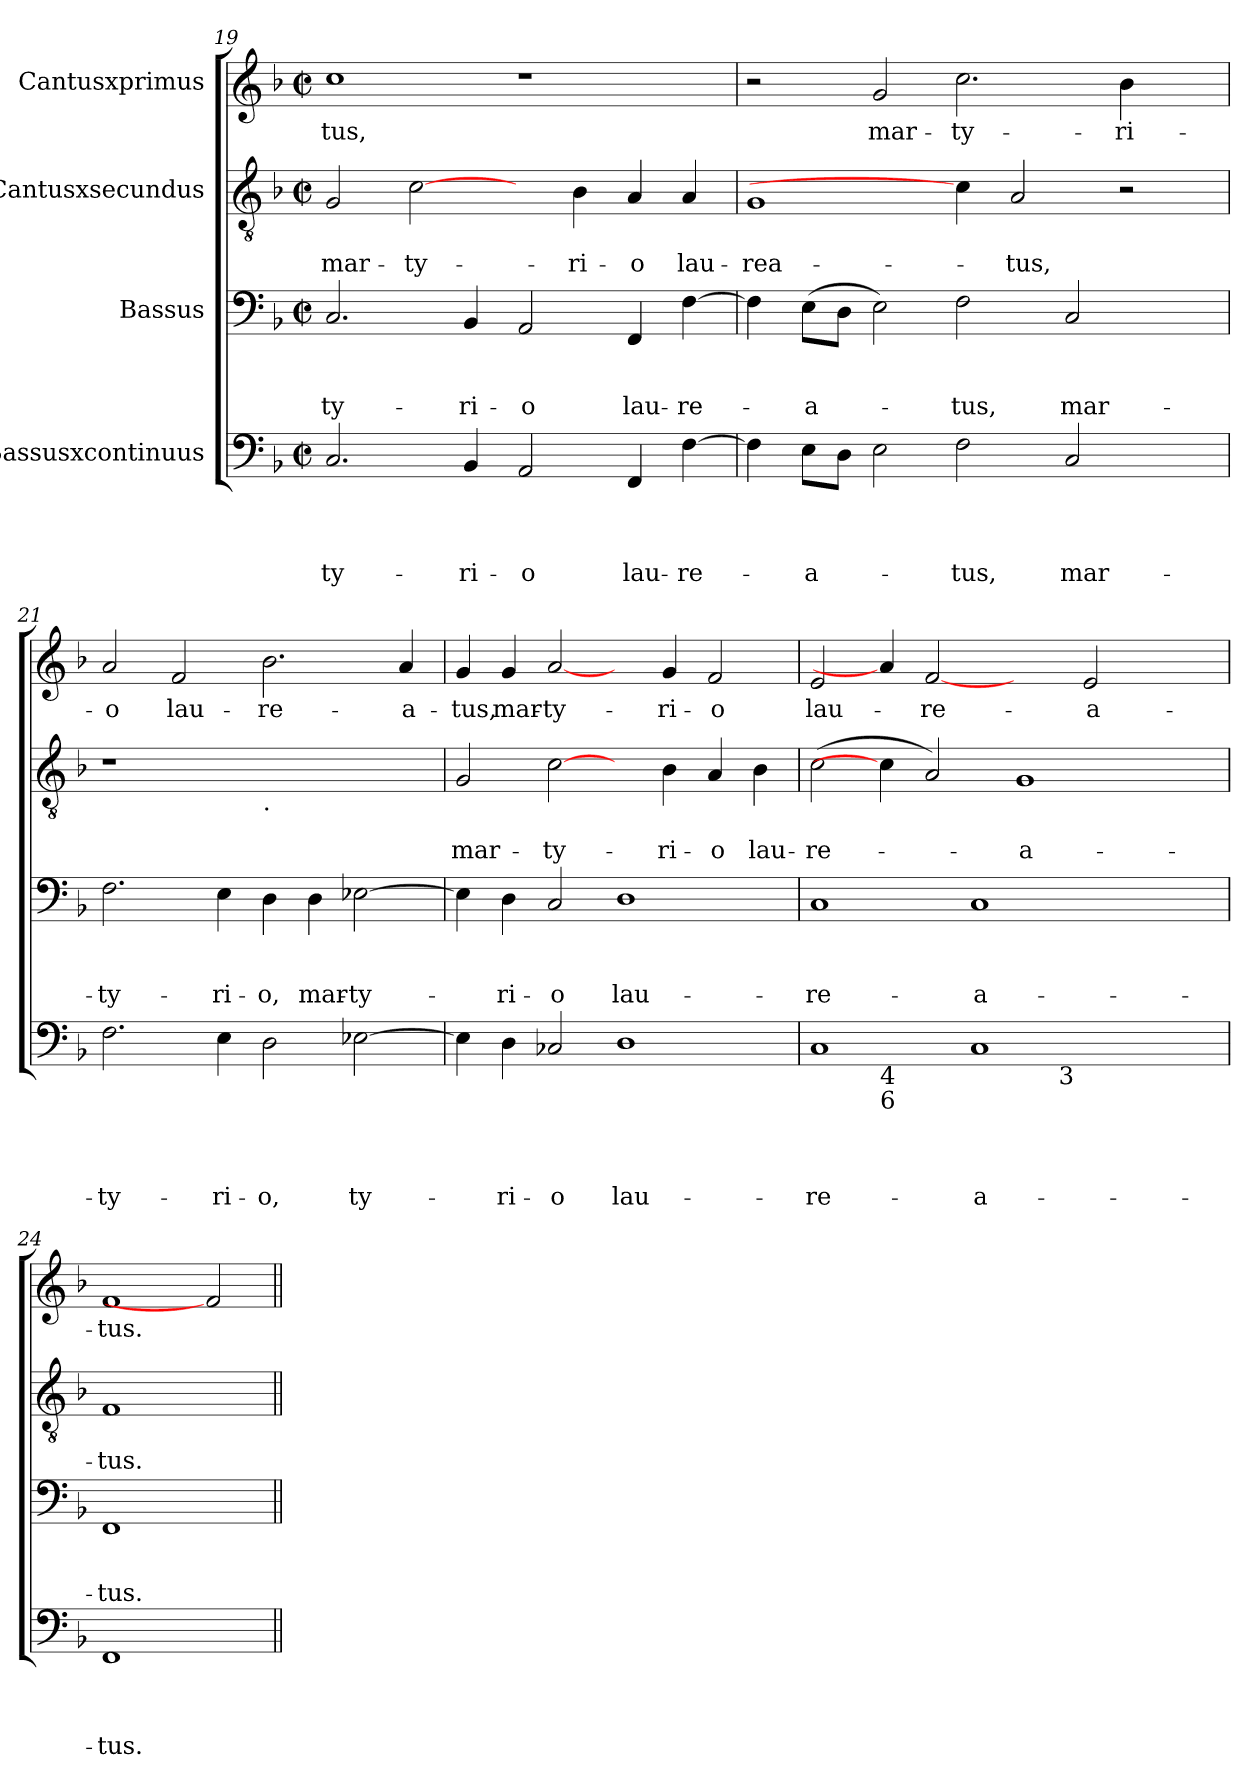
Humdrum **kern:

**kern	**text	**text	**text	**text	**kern	**text	**text	**text	**kern	**text	**text	**kern	**text
*part4	*part4	*part4	*part4	*part4	*part3	*part3	*part3	*part3	*part2	*part2	*part2	*part1	*part1
*staff4	*staff4	*staff4	*staff4	*staff4	*staff3	*staff3	*staff3	*staff3	*staff2	*staff2	*staff2	*staff1	*staff1
*I"Bassusxcontinuus	*	*	*	*	*I"Bassus	*	*	*	*I"Cantusxsecundus	*	*	*I"Cantusxprimus	*
*clefF4	*	*	*	*	*clefF4	*	*	*	*clefGv2	*	*	*clefG2	*
*k[b-]	*	*	*	*	*k[b-]	*	*	*	*k[b-]	*	*	*k[b-]	*
*F:	*	*	*	*	*F:	*	*	*	*F:	*	*	*F:	*
*M2/2	*	*	*	*	*M2/2	*	*	*	*M2/2	*	*	*M2/2	*
*met(c|)	*	*	*	*	*met(c|)	*	*	*	*met(c|)	*	*	*met(c|)	*
=19	=19	=19	=19	=19	=19	=19	=19	=19	=19	=19	=19	=19	=19
!	!	!	!	!LO:LY:a	!	!	!	!LO:LY:b	!	!	!LO:LY:b	!	!LO:LY:b
2.C/	.	.	.	-ty-	2.C/	.	.	-ty-	2G/	.	mar-	1cc	-tus,
!	!	!	!	!	!	!	!	!	!	!	!LO:LY:b	!	!
.	.	.	.	.	.	.	.	.	[2c\	.	-ty-	.	.
!	!	!	!	!LO:LY:a	!	!	!	!LO:LY:b	!	!	!	!	!
4BB-/	.	.	.	-ri-	4BB-/	.	.	-ri-	.	.	.	.	.
!	!	!	!	!LO:LY:a	!	!	!	!LO:LY:b	!	!	!	!	!
2AA</	.	.	.	-o	2AA/	.	.	-o	4ryy	.	.	1r	.
!	!	!	!	!	!	!	!	!	!	!	!LO:LY:b	!	!
.	.	.	.	.	.	.	.	.	4B-\	.	-ri-	.	.
!	!	!	!	!LO:LY:a	!	!	!	!LO:LY:b	!	!	!LO:LY:b	!	!
4FF/	.	.	.	lau-	4FF/	.	.	lau-	4A/	.	-o	.	.
!	!	!	!	!LO:LY:a:rj	!	!	!	!LO:LY:b:rj	!	!	!LO:LY:b	!	!
[>4F\	.	.	.	-re-	[>4F\	.	.	-re-	4A/	.	lau-	.	.
=20	=20	=20	=20	=20	=20	=20	=20	=20	=20	=20	=20	=20	=20
!	!	!	!	!	!	!	!	!	!	!	!LO:LY:b	!	!
4F>\]	.	.	.	.	4F\]	.	.	.	1G	.	-rea-	2r	.
!	!	!	!	!LO:LY:a	!	!	!	!LO:LY:b	!	!	!	!	!
8E\L	.	.	.	-a-	(>8E\L	.	.	-a-	.	.	.	.	.
8D\J	.	.	.	.	8D\J	.	.	.	.	.	.	.	.
!	!	!	!	!	!	!	!	!	!	!	!	!	!LO:LY:b
2E>\	.	.	.	.	2E\)	.	.	.	.	.	.	2g/	mar-
!	!	!	!	!LO:LY:a	!	!	!	!LO:LY:b	!	!	!	!	!LO:LY:b
2F\	.	.	.	-tus,	2F\	.	.	-tus,	4c\]	.	.	2.cc\	-ty-
!	!	!	!	!	!	!	!	!	!	!	!LO:LY:b	!	!
.	.	.	.	.	.	.	.	.	2A/	.	-tus,	.	.
!	!	!	!	!LO:LY:a	!	!	!	!LO:LY:b	!	!	!	!	!
2C/	.	.	.	mar-	2C/	.	.	mar-	.	.	.	.	.
!	!	!	!	!	!	!	!	!	!	!	!	!	!LO:LY:b
.	.	.	.	.	.	.	.	.	2r	.	.	4b-\	-ri-
4ryy	.	.	.	.	4ryy	.	.	.	.	.	.	4ryy	.
!!LO:PB:g=z
=21	=21	=21	=21	=21	=21	=21	=21	=21	=21	=21	=21	=21	=21
!	!	!	!	!LO:LY:a	!	!	!	!LO:LY:b	!	!	!	!	!LO:LY:b
2.F\	.	.	.	-ty-	2.F\	.	.	-ty-	1r	.	.	2a/	-o
!	!	!	!	!	!	!	!	!	!	!	!	!	!LO:LY:b
.	.	.	.	.	.	.	.	.	.	.	.	2f/	lau-
!	!	!	!	!LO:LY:a	!	!	!	!LO:LY:b	!	!	!	!	!
4E\	.	.	.	-ri-	4E\	.	.	-ri-	.	.	.	.	.
!	!	!	!	!	!	!	!	!	!LO:TX:b:t=.	!	!	!	!
!	!	!	!	!LO:LY:a	!	!	!	!LO:LY:b	!	!	!	!	!LO:LY:b
2D>\	.	.	.	-o,	4D\	.	.	-o,	1ryy	.	.	2.b-\	-re-
!	!	!	!	!	!	!	!	!LO:LY:b	!	!	!	!	!
.	.	.	.	.	4D\	.	.	mar-	.	.	.	.	.
!	!	!	!	!LO:LY:a	!	!	!	!LO:LY:b	!	!	!	!	!
[>2E-X\	.	.	.	ty-	[>2E-\	.	.	-ty-	.	.	.	.	.
!	!	!	!	!	!	!	!	!	!	!	!	!	!LO:LY:b
.	.	.	.	.	.	.	.	.	.	.	.	4a/	-a-
=22	=22	=22	=22	=22	=22	=22	=22	=22	=22	=22	=22	=22	=22
!	!	!	!	!	!	!	!	!	!	!	!LO:LY:b	!	!LO:LY:b
4E-\]	.	.	.	.	4E-\]	.	.	.	2G/	.	mar-	4g/	-tus,
!	!	!	!	!LO:LY:a	!	!	!	!LO:LY:b	!	!	!	!	!LO:LY:b
4D\	.	.	.	-ri-	4D\	.	.	-ri-	.	.	.	4g/	mar-
!	!	!	!	!LO:LY:a	!	!	!	!LO:LY:b	!	!	!LO:LY:b	!	!LO:LY:b
2C-</	.	.	.	-o	2C/	.	.	-o	[2c\	.	-ty-	[2a/	-ty-
!	!	!	!	!LO:LY:a	!	!	!	!LO:LY:b	!	!	!	!	!
1D	.	.	.	lau-	1D	.	.	lau-	4ryy	.	.	4ryy	.
!	!	!	!	!	!	!	!	!	!	!	!LO:LY:b	!	!LO:LY:b
.	.	.	.	.	.	.	.	.	4B-\	.	-ri-	4g/	-ri-
!	!	!	!	!	!	!	!	!	!	!	!LO:LY:b	!	!LO:LY:b
.	.	.	.	.	.	.	.	.	4A/	.	-o	2f/	-o
!	!	!	!	!	!	!	!	!	!	!	!LO:LY:b	!	!
.	.	.	.	.	.	.	.	.	4B-\	.	lau-	.	.
=23	=23	=23	=23	=23	=23	=23	=23	=23	=23	=23	=23	=23	=23
!	!	!	!	!LO:LY:a	!	!	!	!LO:LY:b	!	!	!LO:LY:b	!	!LO:LY:b
*^	*	*	*	*	*	*	*	*	*	*	*	*	*
*	*^	*	*	*	*	*	*	*	*	*	*	*	*	*
1C	2ryy	1ryy	.	.	.	-re-	1C	.	.	-re-	(>2c\	.	-re-	2e/	lau-
!	!LO:TX:b:t=4	!	!	!	!	!	!	!	!	!	!	!	!	!	!
!	!LO:TX:b:t=6	!	!	!	!	!	!	!	!	!	!	!	!	!	!
.	1..ryy	.	.	.	.	.	.	.	.	.	4c\]	.	.	4a/]	.
!	!	!	!	!	!	!	!	!	!	!	!	!	!	!	!LO:LY:b
.	.	.	.	.	.	.	.	.	.	.	2A/)	.	.	[2f	-re-
!	!	!	!	!	!	!LO:LY:a	!	!	!	!LO:LY:b	!	!	!	!	!
1C<	.	4ryy	.	.	.	-a-	1C	.	.	-a-	.	.	.	.	.
!	!	!	!	!	!	!	!	!	!	!	!	!	!LO:LY:b	!	!
.	.	8ryy	.	.	.	.	.	.	.	.	1G	.	-a-	4ryy	.
.	.	32ryy	.	.	.	.	.	.	.	.	.	.	.	.	.
!	!	!LO:TX:b:t=3	!	!	!	!	!	!	!	!	!	!	!	!	!
.	.	2ryy	.	.	.	.	.	.	.	.	.	.	.	.	.
!	!	!	!	!	!	!	!	!	!	!	!	!	!	!	!LO:LY:b
.	.	.	.	.	.	.	.	.	.	.	.	.	.	2e/	-a-
.	.	4ryy	.	.	.	.	.	.	.	.	.	.	.	.	.
4ryy	.	.	.	.	.	.	4ryy	.	.	.	.	.	.	4ryy	.
.	.	16.ryy	.	.	.	.	.	.	.	.	.	.	.	.	.
=24	=24	=24	=24	=24	=24	=24	=24	=24	=24	=24	=24	=24	=24	=24	=24
!	!	!	!	!	!	!LO:LY:a	!	!	!	!LO:LY:b	!	!	!LO:LY:b	!	!LO:LY:b
*v	*v	*v	*	*	*	*	*	*	*	*	*	*	*	*	*
1FF	.	.	.	-tus.	1FF	.	.	-tus.	1F	.	-tus.	1f	-tus.
2ryy	.	.	.	.	2ryy	.	.	.	2ryy	.	.	2f]	.
=||	=||	=||	=||	=||	=||	=||	=||	=||	=||	=||	=||	=||	=||
*-	*-	*-	*-	*-	*-	*-	*-	*-	*-	*-	*-	*-	*-
